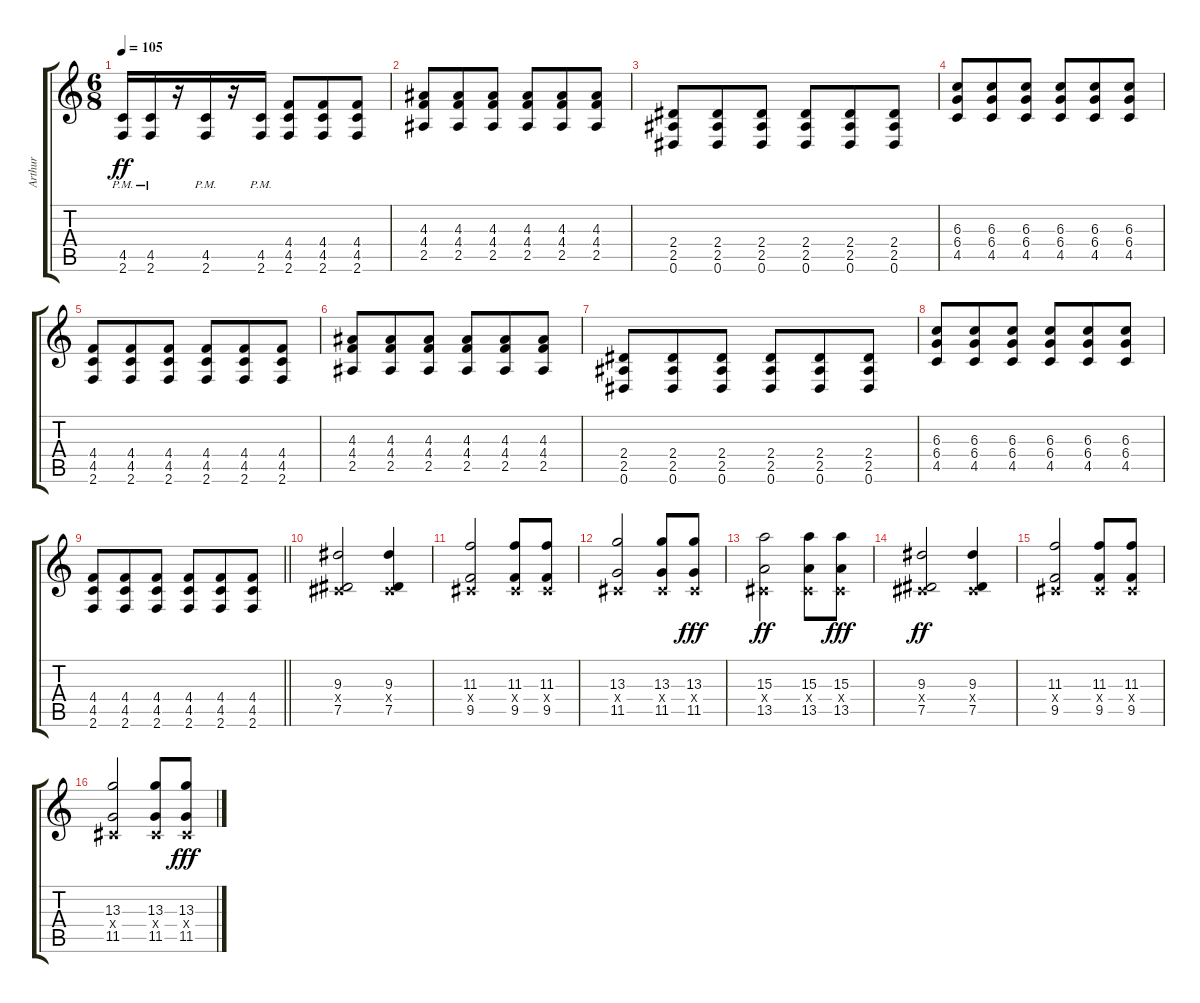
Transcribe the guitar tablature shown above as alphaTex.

\track ("Arthur" "Arthur") {instrument distortionguitar}
\staff {score tabs}
\tuning (Eb4 Bb3 Gb3 Db3 Ab2 Eb2) {hide}
\ts (6 8)
\tempo 105
\clef g2
\ks c
(4.5{pm} 2.6{pm}).16{dy ff} (4.5{pm} 2.6{pm}).16 r.16 (4.5{pm} 2.6{pm}).16 r.16 (4.5{pm} 2.6{pm}).16 (4.4 4.5 2.6).8 (4.4 4.5 2.6).8 (4.4 4.5 2.6).8 |
(4.3 4.4 2.5).8 (4.3 4.4 2.5).8 (4.3 4.4 2.5).8 (4.3 4.4 2.5).8 (4.3 4.4 2.5).8 (4.3 4.4 2.5).8 |
(2.4 2.5 0.6).8 (2.4 2.5 0.6).8 (2.4 2.5 0.6).8 (2.4 2.5 0.6).8 (2.4 2.5 0.6).8 (2.4 2.5 0.6).8 |
(6.3 6.4 4.5).8 (6.3 6.4 4.5).8 (6.3 6.4 4.5).8 (6.3 6.4 4.5).8 (6.3 6.4 4.5).8 (6.3 6.4 4.5).8 |
(4.4 4.5 2.6).8 (4.4 4.5 2.6).8 (4.4 4.5 2.6).8 (4.4 4.5 2.6).8 (4.4 4.5 2.6).8 (4.4 4.5 2.6).8 |
(4.3 4.4 2.5).8 (4.3 4.4 2.5).8 (4.3 4.4 2.5).8 (4.3 4.4 2.5).8 (4.3 4.4 2.5).8 (4.3 4.4 2.5).8 |
(2.4 2.5 0.6).8 (2.4 2.5 0.6).8 (2.4 2.5 0.6).8 (2.4 2.5 0.6).8 (2.4 2.5 0.6).8 (2.4 2.5 0.6).8 |
(6.3 6.4 4.5).8 (6.3 6.4 4.5).8 (6.3 6.4 4.5).8 (6.3 6.4 4.5).8 (6.3 6.4 4.5).8 (6.3 6.4 4.5).8 |
\barLineRight lightlight
(4.4 4.5 2.6).8 (4.4 4.5 2.6).8 (4.4 4.5 2.6).8 (4.4 4.5 2.6).8 (4.4 4.5 2.6).8 (4.4 4.5 2.6).8 |
(9.3 0.4{x} 7.5).2 (9.3 0.4{x} 7.5).4 |
(11.3 0.4{x} 9.5).2 (11.3 0.4{x} 9.5).8 (11.3 0.4{x} 9.5).8 |
(13.3 0.4{x} 11.5).2 (13.3 0.4{x} 11.5).8 (13.3 0.4{x} 11.5).8{dy fff} |
(15.3 0.4{x} 13.5).2{dy ff} (15.3 0.4{x} 13.5).8 (15.3 0.4{x} 13.5).8{dy fff} |
(9.3 0.4{x} 7.5).2{dy ff} (9.3 0.4{x} 7.5).4 |
(11.3 0.4{x} 9.5).2 (11.3 0.4{x} 9.5).8 (11.3 0.4{x} 9.5).8 |
(13.3 0.4{x} 11.5).2 (13.3 0.4{x} 11.5).8 (13.3 0.4{x} 11.5).8{dy fff}
